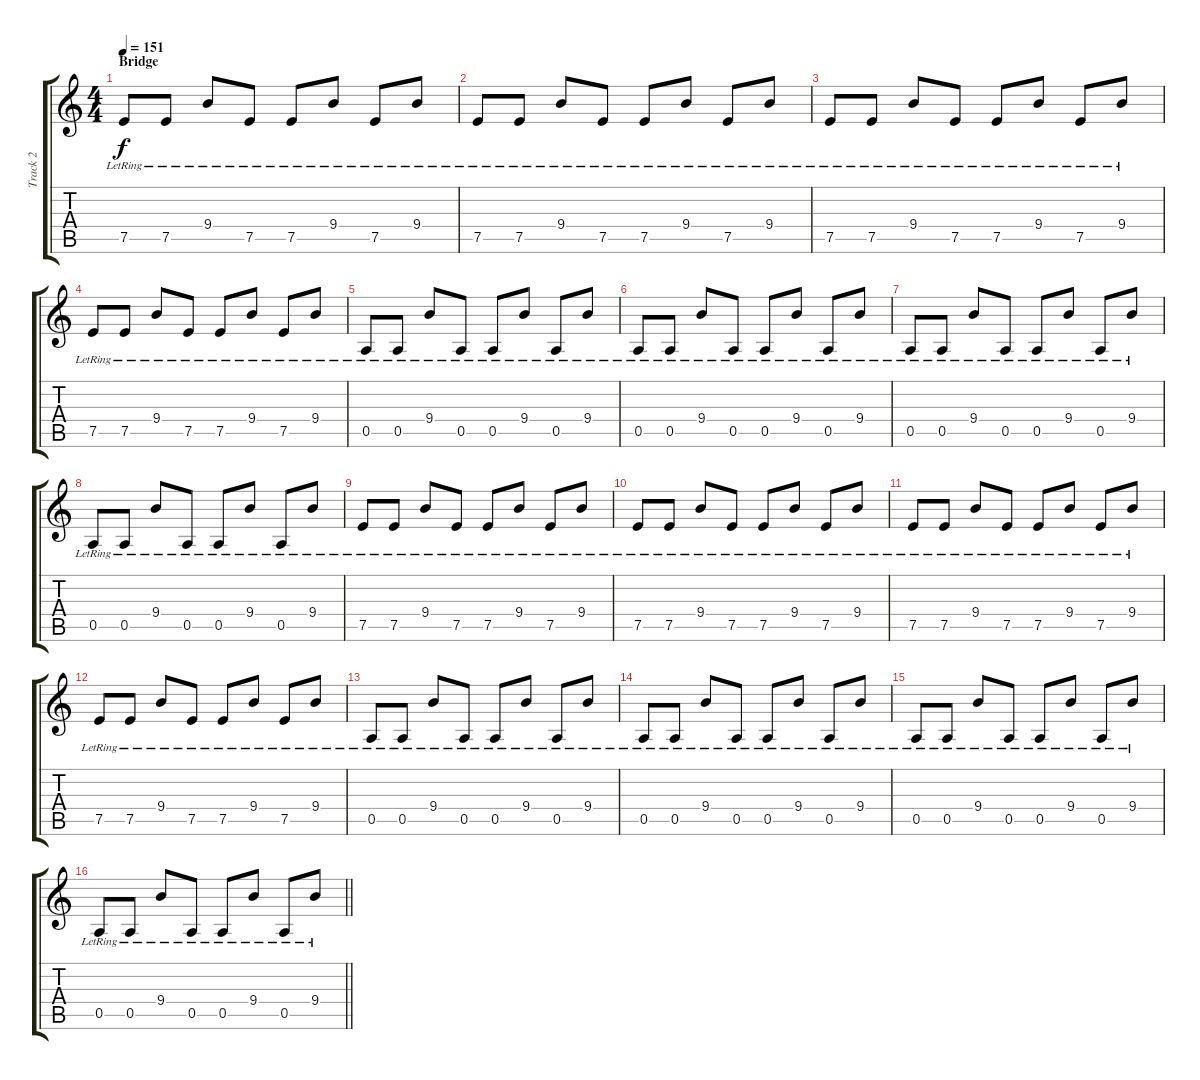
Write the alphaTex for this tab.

\track ("Track 2" "Track 2") {instrument electricguitarjazz}
\staff {score tabs}
\tuning (E4 B3 G3 D3 A2 E2) {hide}
\ts (4 4)
\section ("" "Bridge")
\tempo 151
\clef g2
\ks c
7.5{lr}.8{dy f} 7.5{lr}.8 9.4{lr}.8 7.5{lr}.8 7.5{lr}.8 9.4{lr}.8 7.5{lr}.8 9.4{lr}.8 |
7.5{lr}.8 7.5{lr}.8 9.4{lr}.8 7.5{lr}.8 7.5{lr}.8 9.4{lr}.8 7.5{lr}.8 9.4{lr}.8 |
7.5{lr}.8 7.5{lr}.8 9.4{lr}.8 7.5{lr}.8 7.5{lr}.8 9.4{lr}.8 7.5{lr}.8 9.4{lr}.8 |
7.5{lr}.8 7.5{lr}.8 9.4{lr}.8 7.5{lr}.8 7.5{lr}.8 9.4{lr}.8 7.5{lr}.8 9.4{lr}.8 |
0.5{lr}.8 0.5{lr}.8 9.4{lr}.8 0.5{lr}.8 0.5{lr}.8 9.4{lr}.8 0.5{lr}.8 9.4{lr}.8 |
0.5{lr}.8 0.5{lr}.8 9.4{lr}.8 0.5{lr}.8 0.5{lr}.8 9.4{lr}.8 0.5{lr}.8 9.4{lr}.8 |
0.5{lr}.8 0.5{lr}.8 9.4{lr}.8 0.5{lr}.8 0.5{lr}.8 9.4{lr}.8 0.5{lr}.8 9.4{lr}.8 |
0.5{lr}.8 0.5{lr}.8 9.4{lr}.8 0.5{lr}.8 0.5{lr}.8 9.4{lr}.8 0.5{lr}.8 9.4{lr}.8 |
7.5{lr}.8 7.5{lr}.8 9.4{lr}.8 7.5{lr}.8 7.5{lr}.8 9.4{lr}.8 7.5{lr}.8 9.4{lr}.8 |
7.5{lr}.8 7.5{lr}.8 9.4{lr}.8 7.5{lr}.8 7.5{lr}.8 9.4{lr}.8 7.5{lr}.8 9.4{lr}.8 |
7.5{lr}.8 7.5{lr}.8 9.4{lr}.8 7.5{lr}.8 7.5{lr}.8 9.4{lr}.8 7.5{lr}.8 9.4{lr}.8 |
7.5{lr}.8 7.5{lr}.8 9.4{lr}.8 7.5{lr}.8 7.5{lr}.8 9.4{lr}.8 7.5{lr}.8 9.4{lr}.8 |
0.5{lr}.8 0.5{lr}.8 9.4{lr}.8 0.5{lr}.8 0.5{lr}.8 9.4{lr}.8 0.5{lr}.8 9.4{lr}.8 |
0.5{lr}.8 0.5{lr}.8 9.4{lr}.8 0.5{lr}.8 0.5{lr}.8 9.4{lr}.8 0.5{lr}.8 9.4{lr}.8 |
0.5{lr}.8 0.5{lr}.8 9.4{lr}.8 0.5{lr}.8 0.5{lr}.8 9.4{lr}.8 0.5{lr}.8 9.4{lr}.8 |
\barLineRight lightlight
0.5{lr}.8 0.5{lr}.8 9.4{lr}.8 0.5{lr}.8 0.5{lr}.8 9.4{lr}.8 0.5{lr}.8 9.4{lr}.8
